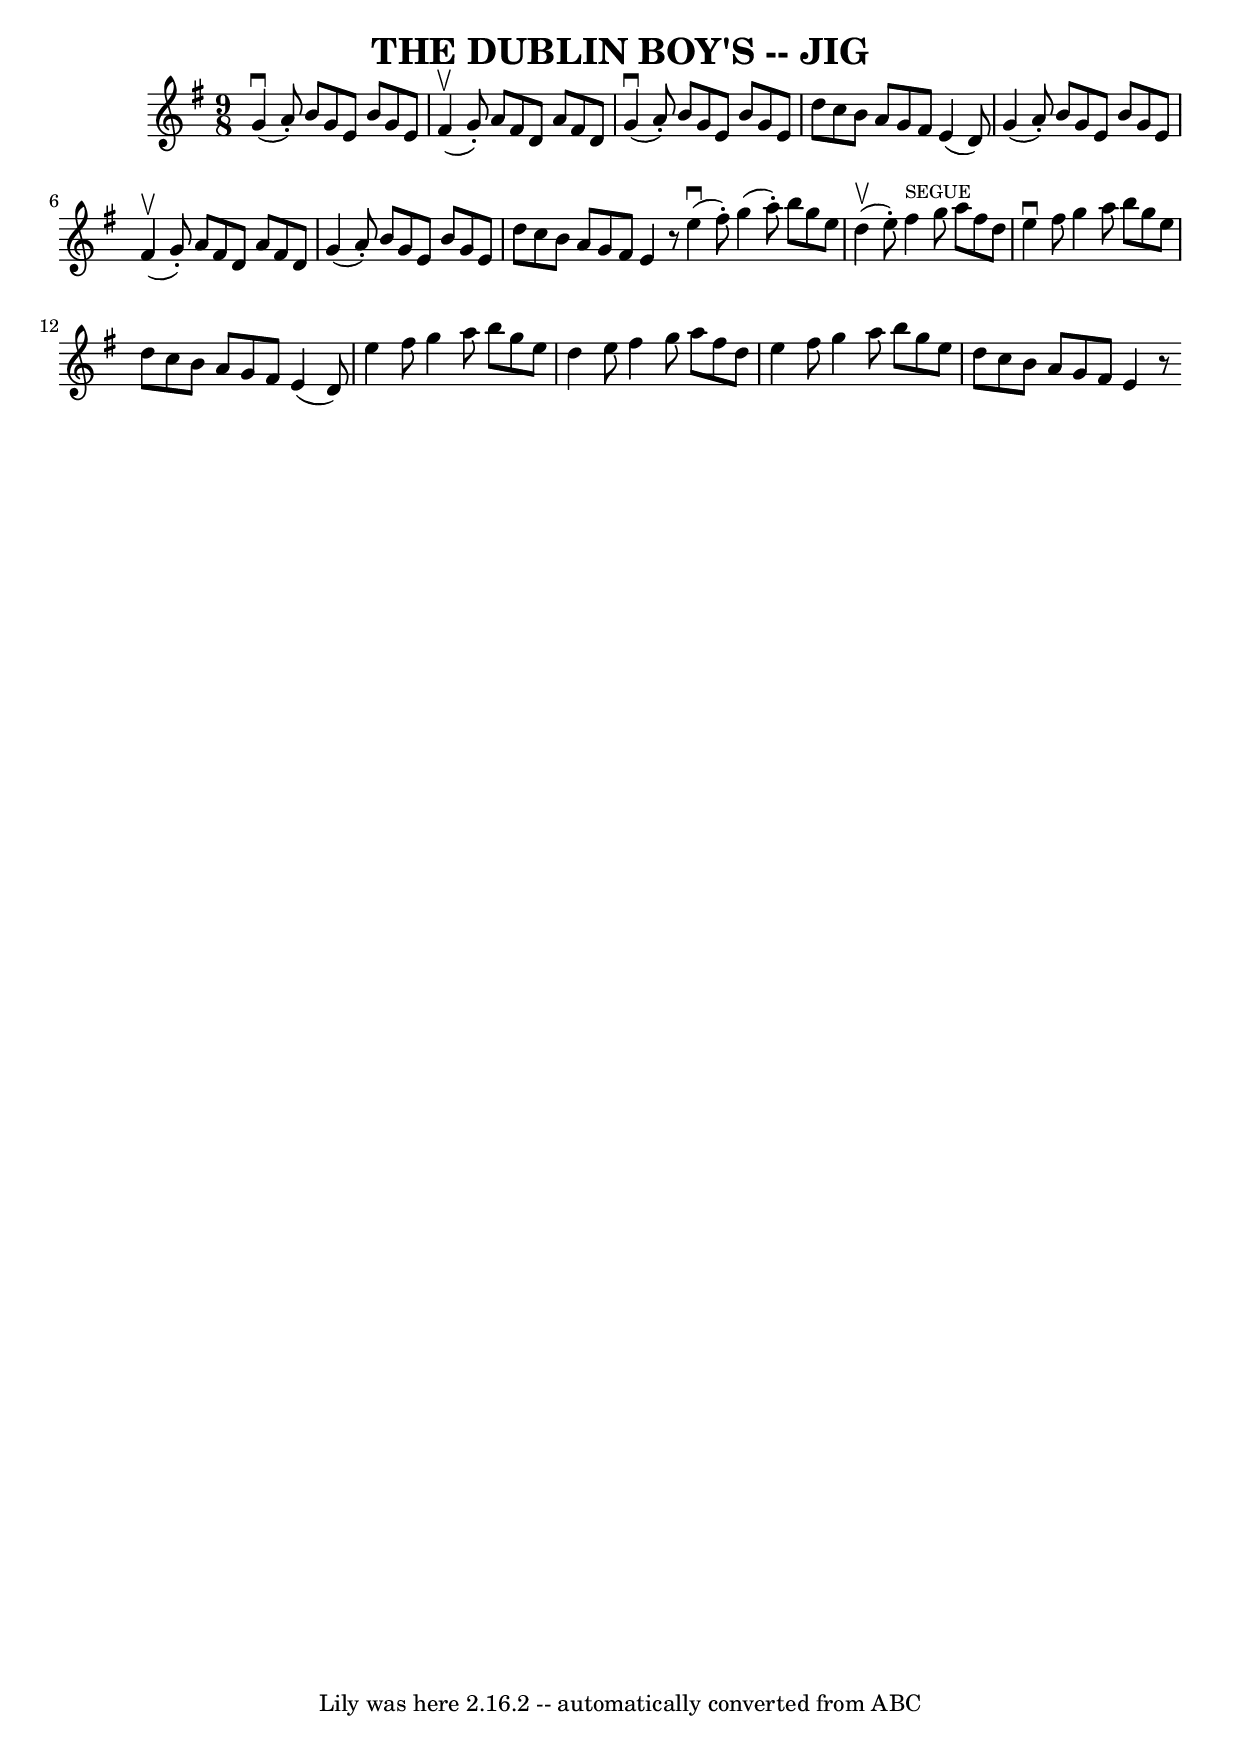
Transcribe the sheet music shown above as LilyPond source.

\version "2.16.2"
\include "Mammoth.ily"
\header {
  %% book = "Ryan's Mammoth Collection of Fiddle Tunes"
 crossRefNumber = "1"
 footnotes = ""
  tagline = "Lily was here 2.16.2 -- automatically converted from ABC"
  title = "THE DUBLIN BOY'S -- JIG"

}
voicedefault =  {


  \time 9/8 
  \key e \minor
 g'4 (^\downbow a'8-.) b'8 g'8 e'8 b'8 g'8 e'8     |
 fis'4 (^\upbow g'8-.) a'8 fis'8 d'8 a'8 fis'8 d'8     |
 g'4 (^\downbow a'8-.) b'8 g'8 e'8 b'8 g'8 e'8     |
 d''8 c''8 b'8 a'8 g'8 fis'8 e'4 (d'8)        |
 g'4 (a'8-.) b'8 g'8 e'8 b'8 g'8 e'8     |
 fis'4 (^\upbow g'8-.) a'8 fis'8 d'8 a'8 fis'8 d'8     |
 g'4 (a'8-.) b'8 g'8 e'8 b'8 g'8 e'8     |
 d''8 c''8 b'8 a'8 g'8 fis'8 e'4    r8   \bar " |." e''4 (^\downbow fis''8-.) g''4 ( a''8-.) b''8 g''8 e''8     |
 d''4 (^\upbow e''8-.) fis''4^\segue g''8 a''8 fis''8 d''8     |
 e''4^\downbow fis''8 g''4 a''8 b''8 g''8 e''8    |
 d''8 c''8 b'8 a'8 g'8 fis'8 e'4 (d'8)        |
 e''4 fis''8 g''4 a''8 b''8 g''8 e''8     |
 d''4 e''8 fis''4 g''8 a''8 fis''8 d''8     |
 e''4 fis''8 g''4 a''8 b''8 g''8 e''8     |
 d''8 c''8 b'8 a'8 g'8 fis'8 e'4    r8   <<   \bar " |."  >>   

}

\score{
  <<

    \context Staff="default"
    {
      \voicedefault 
      
    }

  >>
  \layout {
    
  }
  \midi {
  }

}
